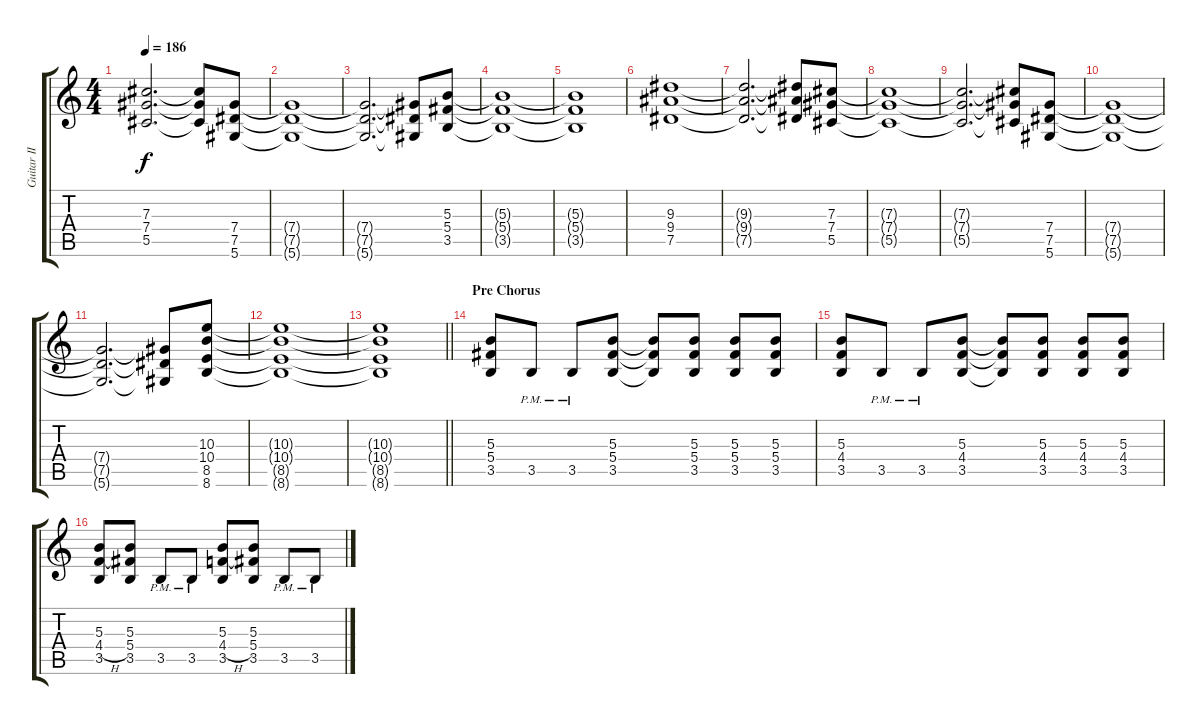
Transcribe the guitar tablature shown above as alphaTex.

\track ("Guitar II" "Guitar II") {instrument distortionguitar}
\staff {score tabs}
\tuning (Eb4 Bb3 Gb3 Db3 Ab2 Eb2) {hide}
\ts (4 4)
\tempo 186
\clef g2
\ks c
(7.3{t} 7.4{t} 5.5{t}).2{d dy f} (7.3{t} 7.4{t} 5.5{t}).8 (7.4 7.5 5.6).8 |
(7.4{t} 7.5{t} 5.6{t}).1 |
(7.4{t} 7.5{t} 5.6{t}).2{d} (7.4{t} 7.5{t} 5.6{t}).8 (5.3 5.4 3.5).8 |
(5.3{t} 5.4{t} 3.5{t}).1 |
(5.3{t} 5.4{t} 3.5{t}).1 |
(9.3 9.4 7.5).1 |
(9.3{t} 9.4{t} 7.5{t}).2{d} (9.3{t} 9.4{t} 7.5{t}).8 (7.3 7.4 5.5).8 |
(7.3{t} 7.4{t} 5.5{t}).1 |
(7.3{t} 7.4{t} 5.5{t}).2{d} (7.3{t} 7.4{t} 5.5{t}).8 (7.4 7.5 5.6).8 |
(7.4{t} 7.5{t} 5.6{t}).1 |
(7.4{t} 7.5{t} 5.6{t}).2{d} (7.4{t} 7.5{t} 5.6{t}).8 (10.3 10.4 8.5 8.6).8 |
(10.3{t} 10.4{t} 8.5{t} 8.6{t}).1 |
\barLineRight lightlight
(10.3{t} 10.4{t} 8.5{t} 8.6{t}).1 |
\section ("" "Pre Chorus")
(5.3 5.4 3.5).8 3.5{pm}.8 3.5{pm}.8 (5.3 5.4 3.5).8 (5.3{t} 5.4{t} 3.5{t}).8 (5.3 5.4 3.5).8 (5.3 5.4 3.5).8 (5.3 5.4 3.5).8 |
(5.3 4.4 3.5).8 3.5{pm}.8 3.5{pm}.8 (5.3 4.4 3.5).8 (5.3{t} 4.4{t} 3.5{t}).8 (5.3 4.4 3.5).8 (5.3 4.4 3.5).8 (5.3 4.4 3.5).8 |
(5.3 4.4{h} 3.5).8 (5.3 5.4 3.5).8 3.5{pm}.8 3.5{pm}.8 (5.3 4.4{h} 3.5).8 (5.3 5.4 3.5).8 3.5{pm}.8 3.5{pm}.8
